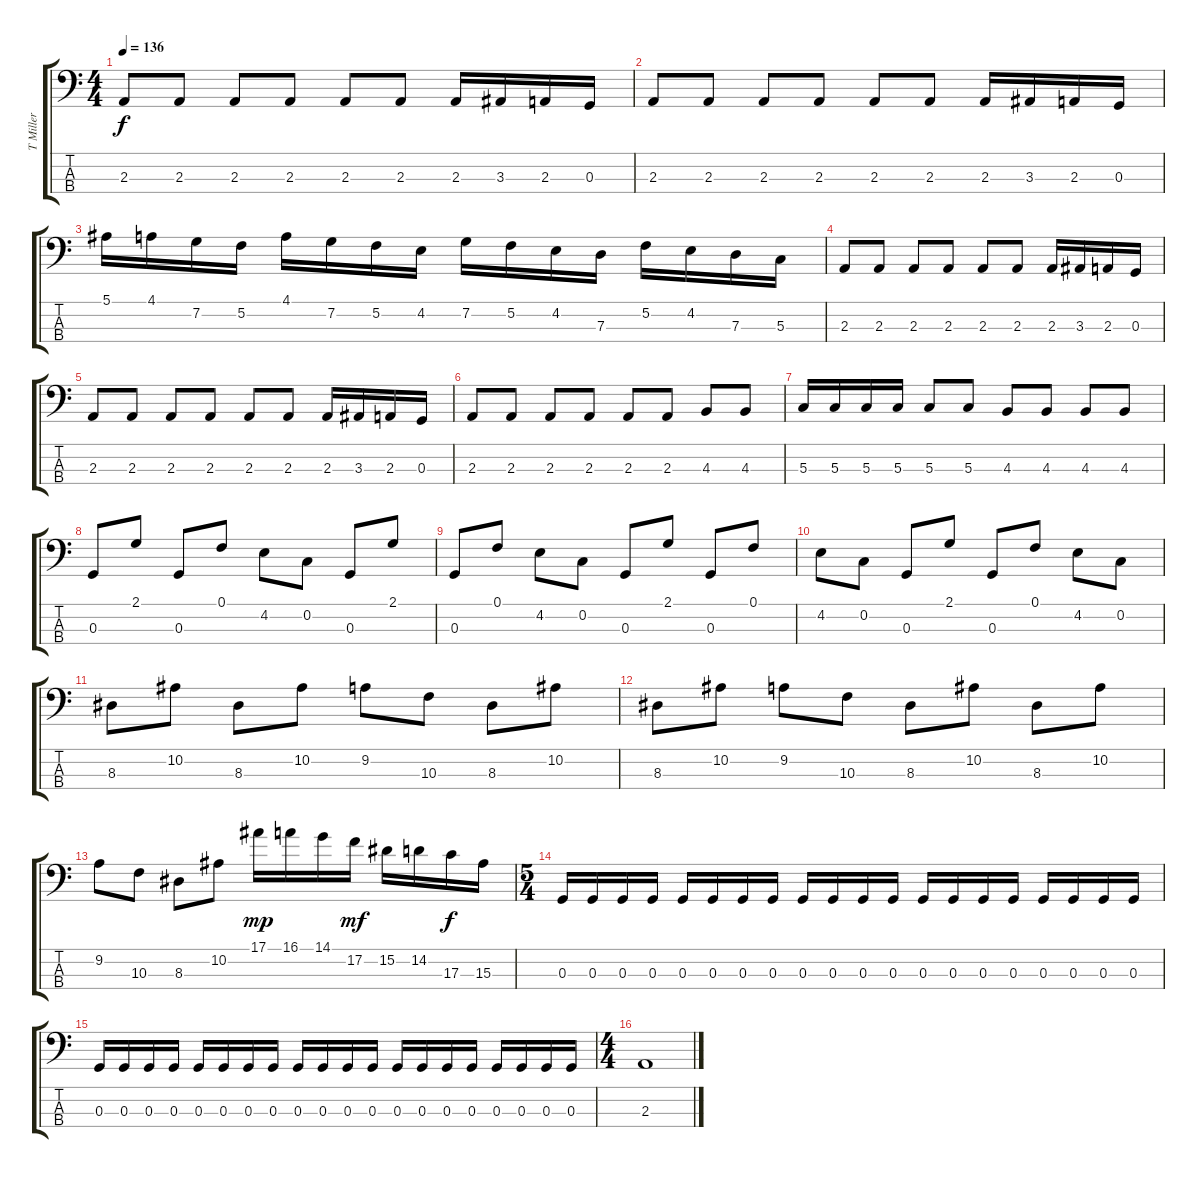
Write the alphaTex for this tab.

\track ("T Miller" "T Miller") {instrument electricbassfinger}
\staff {score tabs}
\tuning (F2 C2 G1 C1) {hide}
\ts (4 4)
\tempo 136
\clef f4
\ks c
2.3.8{dy f} 2.3.8 2.3.8 2.3.8 2.3.8 2.3.8 2.3.16 3.3.16 2.3.16 0.3.16 |
2.3.8 2.3.8 2.3.8 2.3.8 2.3.8 2.3.8 2.3.16 3.3.16 2.3.16 0.3.16 |
5.1.16 4.1.16 7.2.16 5.2.16 4.1.16 7.2.16 5.2.16 4.2.16 7.2.16 5.2.16 4.2.16 7.3.16 5.2.16 4.2.16 7.3.16 5.3.16 |
2.3.8 2.3.8 2.3.8 2.3.8 2.3.8 2.3.8 2.3.16 3.3.16 2.3.16 0.3.16 |
2.3.8 2.3.8 2.3.8 2.3.8 2.3.8 2.3.8 2.3.16 3.3.16 2.3.16 0.3.16 |
2.3.8 2.3.8 2.3.8 2.3.8 2.3.8 2.3.8 4.3.8 4.3.8 |
5.3.16 5.3.16 5.3.16 5.3.16 5.3.8 5.3.8 4.3.8 4.3.8 4.3.8 4.3.8 |
0.3.8 2.1.8 0.3.8 0.1.8 4.2.8 0.2.8 0.3.8 2.1.8 |
0.3.8 0.1.8 4.2.8 0.2.8 0.3.8 2.1.8 0.3.8 0.1.8 |
4.2.8 0.2.8 0.3.8 2.1.8 0.3.8 0.1.8 4.2.8 0.2.8 |
8.3.8 10.2.8 8.3.8 10.2.8 9.2.8 10.3.8 8.3.8 10.2.8 |
8.3.8 10.2.8 9.2.8 10.3.8 8.3.8 10.2.8 8.3.8 10.2.8 |
9.2.8 10.3.8 8.3.8 10.2.8 17.1.16{dy mp} 16.1.16 14.1.16 17.2.16{dy mf} 15.2.16 14.2.16 17.3.16{dy f} 15.3.16 |
\ts (5 4)
0.3.16 0.3.16 0.3.16 0.3.16 0.3.16 0.3.16 0.3.16 0.3.16 0.3.16 0.3.16 0.3.16 0.3.16 0.3.16 0.3.16 0.3.16 0.3.16 0.3.16 0.3.16 0.3.16 0.3.16 |
0.3.16 0.3.16 0.3.16 0.3.16 0.3.16 0.3.16 0.3.16 0.3.16 0.3.16 0.3.16 0.3.16 0.3.16 0.3.16 0.3.16 0.3.16 0.3.16 0.3.16 0.3.16 0.3.16 0.3.16 |
\ts (4 4)
2.3.1
